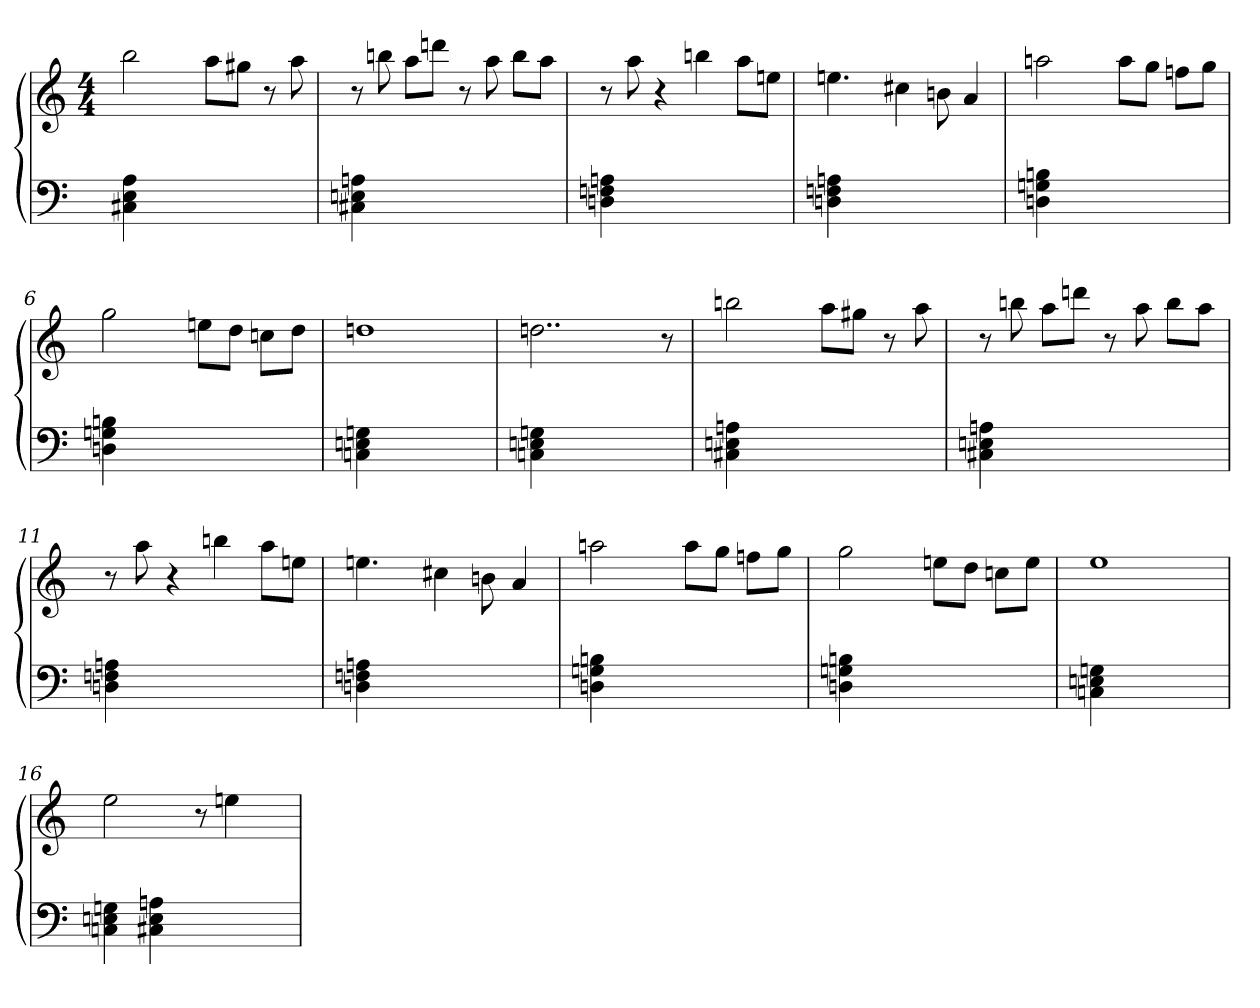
**kern	**kern
*part2	*part1
*staff2	*staff1
*	*M4/4
=1	=1
4A 4C#X 4E	2bb
2.ryy	.
.	8aaL
.	8gg#XJ
.	8r
.	8aa
=2	=2
4An 4C#X 4En	8r
.	8bbn
2.ryy	8aaL
.	8dddnJ
.	8r
.	8aa
.	8bbL
.	8aaJ
=3	=3
4Dn 4Fn 4An	8r
.	8aa
2.ryy	4r
.	4bbn
.	8aaL
.	8eenJ
=4	=4
4Dn 4Fn 4An	4.een
2.ryy	.
.	4cc#X
.	8bn
.	4a
=5	=5
4Gn 4Bn 4Dn	2aan
2.ryy	.
.	8aaL
.	8ggJ
.	8ffnL
.	8ggJ
=6	=6
4Gn 4Bn 4Dn	2gg
2.ryy	.
.	8eenL
.	8ddJ
.	8ccnL
.	8ddJ
=7	=7
4Cn 4En 4Gn	1ddn
2.ryy	.
=8	=8
4Cn 4En 4Gn	2..ddn
2.ryy	.
.	8r
=9	=9
4An 4C#X 4En	2bbn
2.ryy	.
.	8aaL
.	8gg#XJ
.	8r
.	8aa
=10	=10
4An 4C#X 4En	8r
.	8bbn
2.ryy	8aaL
.	8dddnJ
.	8r
.	8aa
.	8bbL
.	8aaJ
=11	=11
4Dn 4Fn 4An	8r
.	8aa
2.ryy	4r
.	4bbn
.	8aaL
.	8eenJ
=12	=12
4Dn 4Fn 4An	4.een
2.ryy	.
.	4cc#X
.	8bn
.	4a
=13	=13
4Gn 4Bn 4Dn	2aan
2.ryy	.
.	8aaL
.	8ggJ
.	8ffnL
.	8ggJ
=14	=14
4Gn 4Bn 4Dn	2gg
2.ryy	.
.	8eenL
.	8ddJ
.	8ccnL
.	8eeJ
=15	=15
4Cn 4En 4Gn	1ee
2.ryy	.
=16	=16
4Cn 4En 4Gn	2ee
4An 4C#X 4E	.
2ryy	8r
.	4een
.	8ryy
=	=
*-	*-
